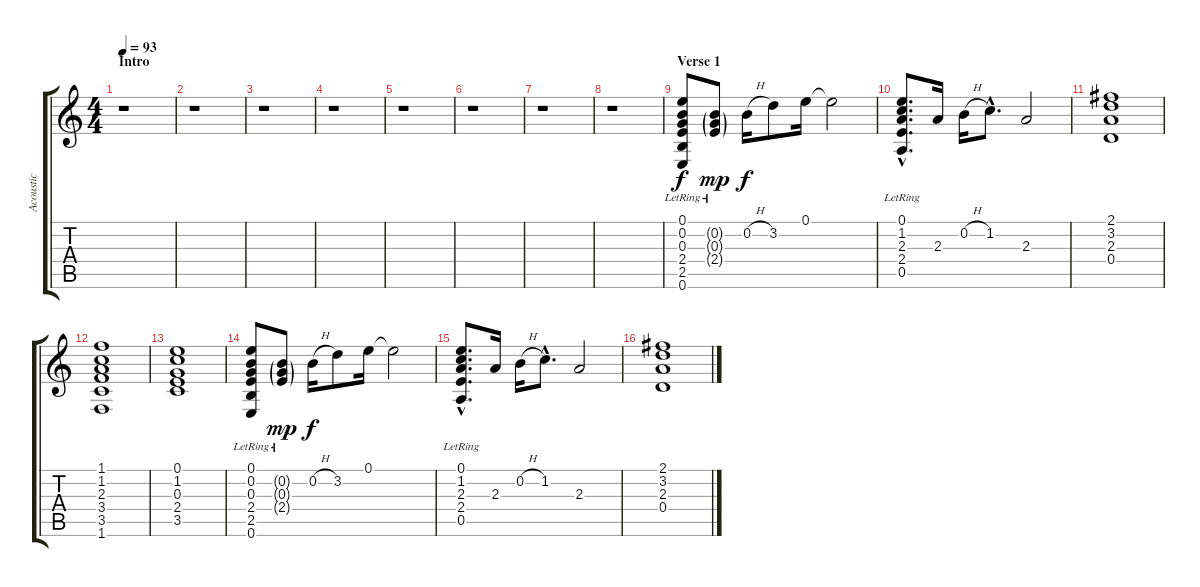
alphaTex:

\track ("Acoustic" "Acoustic") {instrument acousticguitarnylon}
\staff {score tabs}
\tuning (E4 B3 G3 D3 A2 E2) {hide}
\ts (4 4)
\section ("" "Intro")
\tempo 93
\clef g2
\ks c
r.1{dy f instrument acousticguitarnylon} |
r.1 |
r.1 |
r.1 |
r.1 |
r.1 |
r.1 |
r.1 |
\section ("" "Verse 1")
(0.1{lr} 0.2 0.3 2.4 2.5{lr} 0.6{lr}).8 (0.2{g} 0.3{g lr} 2.4{g lr}).8{dy mp} 0.2{h}.16{dy f} 3.2.8 0.1.16 0.1{t}.2 |
(0.1{hac lr} 1.2{hac} 2.3{hac} 2.4{hac lr} 0.5{hac lr}).8{d} 2.3.16 0.2{h}.16 1.2{hac}.8{d} 2.3.2 |
(2.1 3.2 2.3 0.4).1 |
(1.1 1.2 2.3 3.4 3.5 1.6).1 |
(0.1 1.2 0.3 2.4 3.5).1 |
(0.1{lr} 0.2 0.3 2.4 2.5{lr} 0.6{lr}).8 (0.2{g} 0.3{g lr} 2.4{g lr}).8{dy mp} 0.2{h}.16{dy f} 3.2.8 0.1.16 0.1{t}.2 |
(0.1{hac lr} 1.2{hac} 2.3{hac} 2.4{hac lr} 0.5{hac lr}).8{d} 2.3.16 0.2{h}.16 1.2{hac}.8{d} 2.3.2 |
(2.1 3.2 2.3 0.4).1
